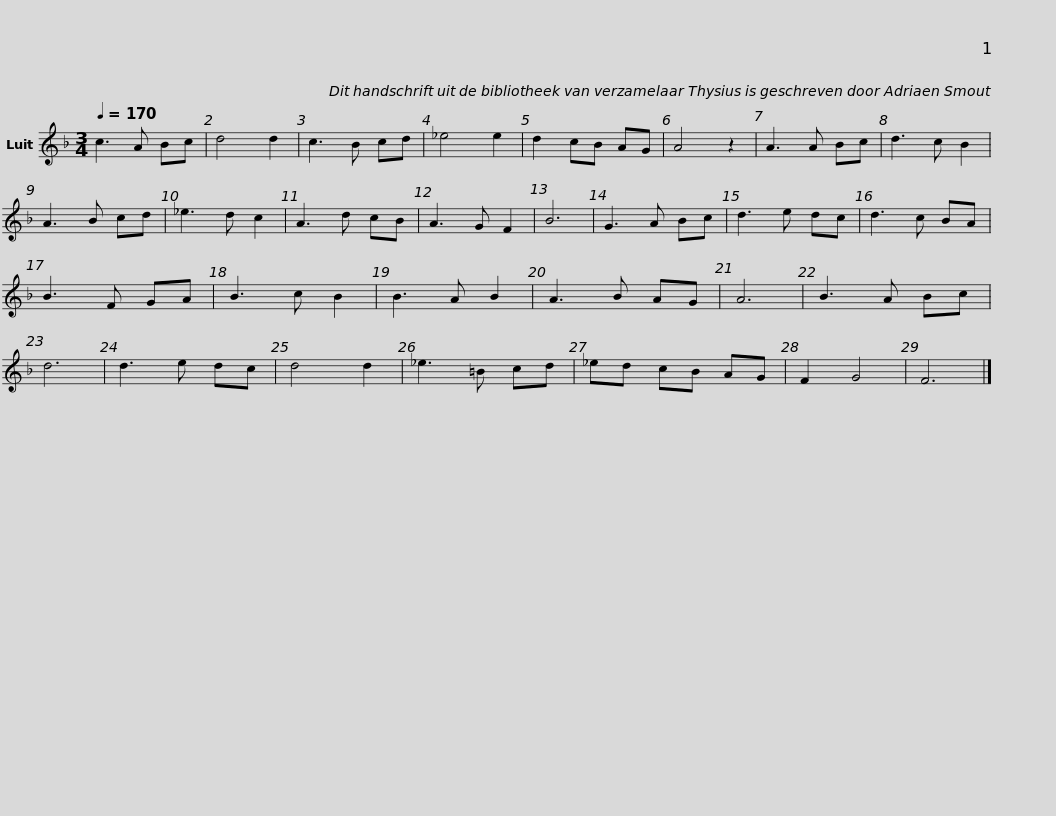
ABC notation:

X:1
L:1/8
Q:1/4=170
M:3/4
I:linebreak $
K:F
V:1 treble
V:1
 c3 A Bc | d4 d2 | c3 B cd | _e4 e2 | d2 cB AG | %5
 A4 z2 |$ A3 A Bc | d3 c B2 | A3 B cd | _e3 d c2 | %10
 A3 d cB | A3 G F2 | B6 |$ G3 A Bc | d3 e dc | %15
 d3 c BA | B3 F GA | B3 c B2 | B3 A B2 | A3 B AG | %20
 A6 |$ B3 A Bc | d6 | d3 e dc | d4 d2 | %25
 _e3 =B cd | _ed cB AG | F2 G4 | F6 |] %29
